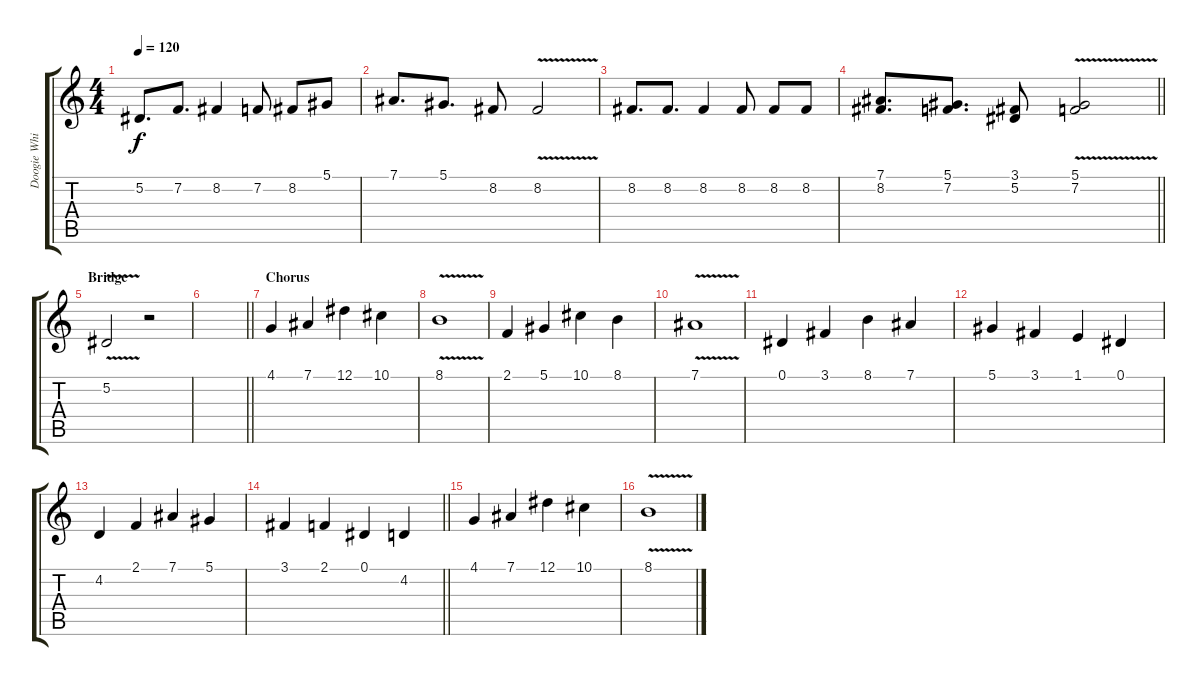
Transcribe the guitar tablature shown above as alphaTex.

\track ("Doogie White" "Doogie Whi") {instrument lead2sawtooth}
\staff {score tabs}
\tuning (Eb4 Bb3 Gb3 Db3 Ab2 Eb2) {hide}
\ts (4 4)
\tempo 120
\clef g2
\ks c
5.2.8{d dy f} 7.2.8{d} 8.2.4 7.2.8 8.2.8 5.1.8 |
7.1.8{d} 5.1.8{d} 8.2.8 8.2{v}.2 |
8.2.8{d} 8.2.8{d} 8.2.4 8.2.8 8.2.8 8.2.8 |
\barLineRight lightlight
(7.1 8.2).8{d} (5.1 7.2).8{d} (3.1 5.2).8 (5.1 7.2{v}).2 |
\section ("" "Bridge")
5.2{v}.2 r.2 |
\barLineRight lightlight
|
\section ("" "Chorus")
4.1.4 7.1.4 12.1.4 10.1.4 |
8.1{v}.1 |
2.1.4 5.1.4 10.1.4 8.1.4 |
7.1{v}.1 |
0.1.4 3.1.4 8.1.4 7.1.4 |
5.1.4 3.1.4 1.1.4 0.1.4 |
4.2.4 2.1.4 7.1.4 5.1.4 |
\barLineRight lightlight
3.1.4 2.1.4 0.1.4 4.2.4 |
4.1.4 7.1.4 12.1.4 10.1.4 |
8.1{v}.1
